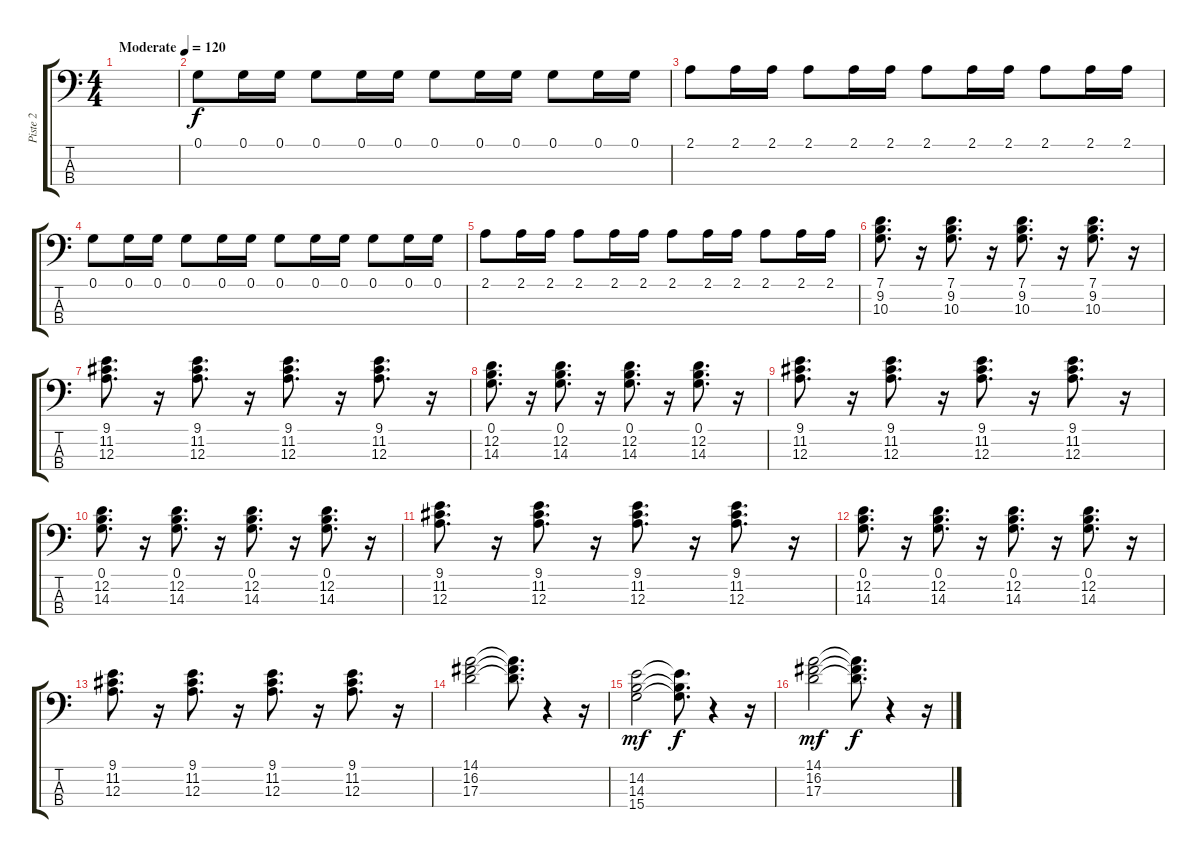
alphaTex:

\track ("Piste 2" "Piste 2") {instrument electricbassfinger}
\staff {score tabs}
\tuning (G2 D2 A1 E1) {hide}
\ts (4 4)
\tempo (120 "Moderate")
\clef f4
\ks c
|
0.1.8 0.1.16 0.1.16 0.1.8 0.1.16 0.1.16 0.1.8 0.1.16 0.1.16 0.1.8 0.1.16 0.1.16 |
2.1.8 2.1.16 2.1.16 2.1.8 2.1.16 2.1.16 2.1.8 2.1.16 2.1.16 2.1.8 2.1.16 2.1.16 |
0.1.8 0.1.16 0.1.16 0.1.8 0.1.16 0.1.16 0.1.8 0.1.16 0.1.16 0.1.8 0.1.16 0.1.16 |
2.1.8 2.1.16 2.1.16 2.1.8 2.1.16 2.1.16 2.1.8 2.1.16 2.1.16 2.1.8 2.1.16 2.1.16 |
(7.1 9.2 10.3).8{d} r.16 (7.1 9.2 10.3).8{d} r.16 (7.1 9.2 10.3).8{d} r.16 (7.1 9.2 10.3).8{d} r.16 |
(9.1 11.2 12.3).8{d} r.16 (9.1 11.2 12.3).8{d} r.16 (9.1 11.2 12.3).8{d} r.16 (9.1 11.2 12.3).8{d} r.16 |
(0.1 12.2 14.3).8{d} r.16 (0.1 12.2 14.3).8{d} r.16 (0.1 12.2 14.3).8{d} r.16 (0.1 12.2 14.3).8{d} r.16 |
(9.1 11.2 12.3).8{d} r.16 (9.1 11.2 12.3).8{d} r.16 (9.1 11.2 12.3).8{d} r.16 (9.1 11.2 12.3).8{d} r.16 |
(0.1 12.2 14.3).8{d} r.16 (0.1 12.2 14.3).8{d} r.16 (0.1 12.2 14.3).8{d} r.16 (0.1 12.2 14.3).8{d} r.16 |
(9.1 11.2 12.3).8{d} r.16 (9.1 11.2 12.3).8{d} r.16 (9.1 11.2 12.3).8{d} r.16 (9.1 11.2 12.3).8{d} r.16 |
(0.1 12.2 14.3).8{d} r.16 (0.1 12.2 14.3).8{d} r.16 (0.1 12.2 14.3).8{d} r.16 (0.1 12.2 14.3).8{d} r.16 |
(9.1 11.2 12.3).8{d} r.16 (9.1 11.2 12.3).8{d} r.16 (9.1 11.2 12.3).8{d} r.16 (9.1 11.2 12.3).8{d} r.16 |
(14.1 16.2 17.3).2 (14.1{t} 16.2{t} 17.3{t}).8{d dy f} r.4 r.16 |
(14.2 14.3 15.4).2{dy mf} (14.2{t} 14.3{t} 15.4{t}).8{d dy f} r.4 r.16 |
(14.1 16.2 17.3).2{dy mf} (14.1{t} 16.2{t} 17.3{t}).8{d dy f} r.4 r.16
